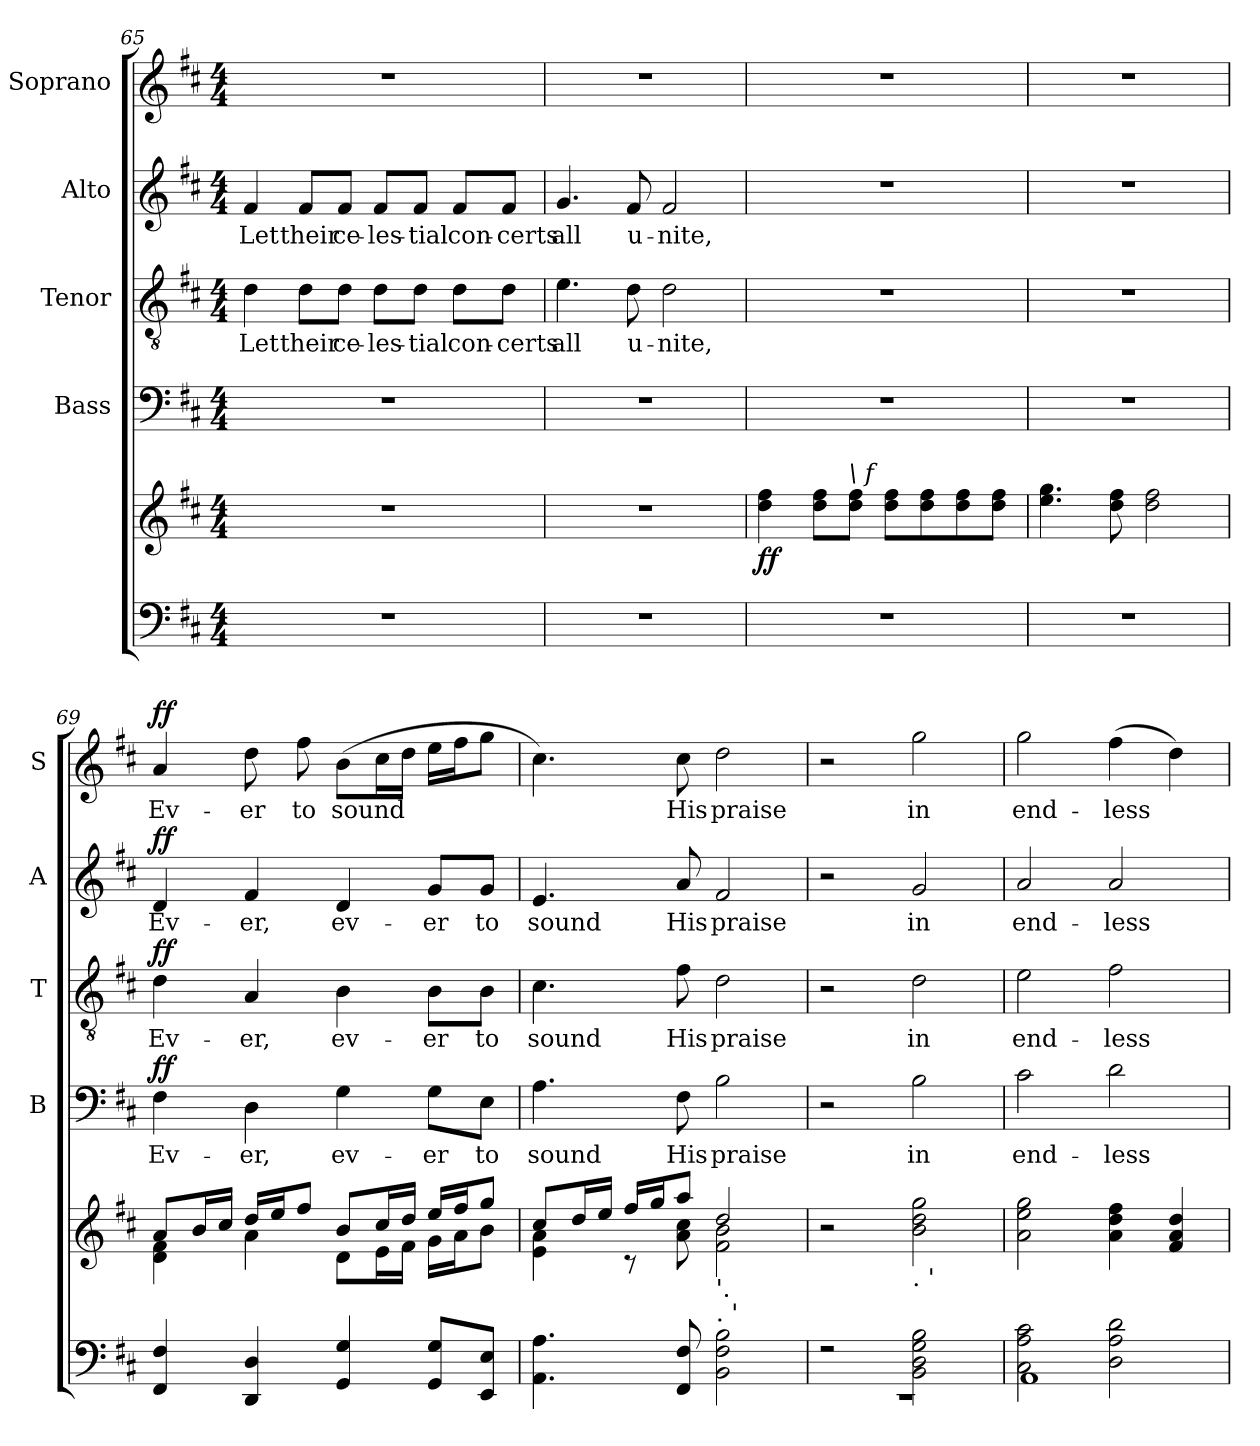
**kern	**kern	**dynam	**kern	**text	**dynam	**kern	**text	**dynam	**kern	**text	**dynam	**kern	**text	**dynam
*part6	*part5	*part5	*part4	*part4	*part4	*part3	*part3	*part3	*part2	*part2	*part2	*part1	*part1	*part1
*staff6	*staff5	*staff5	*staff4	*staff4	*staff4	*staff3	*staff3	*staff3	*staff2	*staff2	*staff2	*staff1	*staff1	*staff1
*	*	*	*I"Bass	*	*	*I"Tenor	*	*	*I"Alto	*	*	*I"Soprano	*	*
*	*	*	*I'B	*	*	*I'T	*	*	*I'A	*	*	*I'S	*	*
!!LO:PB:g=z
*clefF4	*clefG2	*	*clefF4	*	*	*clefGv2	*	*	*clefG2	*	*	*clefG2	*	*
*k[f#c#]	*k[f#c#]	*	*k[f#c#]	*	*	*k[f#c#]	*	*	*k[f#c#]	*	*	*k[f#c#]	*	*
*D:	*D:	*	*D:	*	*	*D:	*	*	*D:	*	*	*D:	*	*
*M4/4	*M4/4	*	*M4/4	*	*	*M4/4	*	*	*M4/4	*	*	*M4/4	*	*
=65	=65	=65	=65	=65	=65	=65	=65	=65	=65	=65	=65	=65	=65	=65
!	!	!	!	!	!	!	!LO:LY:b	!	!	!LO:LY:b	!	!	!	!
1r	1r	.	1r	.	.	4d\	Let	.	4f#/	Let	.	1r	.	.
!	!	!	!	!	!	!	!LO:LY:b	!	!	!LO:LY:b	!	!	!	!
.	.	.	.	.	.	8d\L	their	.	8f#/L	their	.	.	.	.
!	!	!	!	!	!	!	!LO:LY:b	!	!	!LO:LY:b	!	!	!	!
.	.	.	.	.	.	8d\J	ce-	.	8f#/J	ce-	.	.	.	.
!	!	!	!	!	!	!	!LO:LY:b	!	!	!LO:LY:b	!	!	!	!
.	.	.	.	.	.	8d\L	-les-	.	8f#/L	-les-	.	.	.	.
!	!	!	!	!	!	!	!LO:LY:b	!	!	!LO:LY:b	!	!	!	!
.	.	.	.	.	.	8d\J	-tial	.	8f#/J	-tial	.	.	.	.
!	!	!	!	!	!	!	!LO:LY:b	!	!	!LO:LY:b	!	!	!	!
.	.	.	.	.	.	8d\L	con-	.	8f#/L	con-	.	.	.	.
!	!	!	!	!	!	!	!LO:LY:b	!	!	!LO:LY:b	!	!	!	!
.	.	.	.	.	.	8d\J	-certs	.	8f#/J	-certs	.	.	.	.
=66	=66	=66	=66	=66	=66	=66	=66	=66	=66	=66	=66	=66	=66	=66
!	!	!	!	!	!	!	!LO:LY:b	!	!	!LO:LY:b	!	!	!	!
1r	1r	.	1r	.	.	4.e\	all	.	4.g/	all	.	1r	.	.
!	!	!	!	!	!	!	!LO:LY:b	!	!	!LO:LY:b	!	!	!	!
.	.	.	.	.	.	8d\	u-	.	8f#/	u-	.	.	.	.
!	!	!	!	!	!	!	!LO:LY:b	!	!	!LO:LY:b	!	!	!	!
.	.	.	.	.	.	2d\	-nite,	.	2f#/	-nite,	.	.	.	.
=67	=67	=67	=67	=67	=67	=67	=67	=67	=67	=67	=67	=67	=67	=67
*	*^	*	*	*	*	*	*	*	*	*	*	*	*	*
!	!	!	!LO:DY:b	!	!	!	!	!	!	!	!	!	!	!	!
1r	1ryy	4dd\ 4ff#\	ff	1r	.	.	1r	.	.	1r	.	.	1r	.	.
.	.	8dd\ 8ff#\L	.	.	.	.	.	.	.	.	.	.	.	.	.
!	!	!LO:TX:a:i:t=\ f	!	!	!	!	!	!	!	!	!	!	!	!	!
.	.	8dd\ 8ff#\J	.	.	.	.	.	.	.	.	.	.	.	.	.
.	.	8dd\ 8ff#\L	.	.	.	.	.	.	.	.	.	.	.	.	.
.	.	8dd\ 8ff#\	.	.	.	.	.	.	.	.	.	.	.	.	.
.	.	8dd\ 8ff#\	.	.	.	.	.	.	.	.	.	.	.	.	.
.	.	8dd\ 8ff#\J	.	.	.	.	.	.	.	.	.	.	.	.	.
=68	=68	=68	=68	=68	=68	=68	=68	=68	=68	=68	=68	=68	=68	=68	=68
1r	1ryy	4.ee\ 4.gg\	.	1r	.	.	1r	.	.	1r	.	.	1r	.	.
.	.	8dd\ 8ff#\	.	.	.	.	.	.	.	.	.	.	.	.	.
.	.	2dd\ 2ff#\	.	.	.	.	.	.	.	.	.	.	.	.	.
=69	=69	=69	=69	=69	=69	=69	=69	=69	=69	=69	=69	=69	=69	=69	=69
!	!	!	!	!	!LO:LY:b	!LO:DY:b	!	!LO:LY:b	!LO:DY:b	!	!LO:LY:b	!LO:DY:b	!	!LO:LY:b	!LO:DY:b
4FF#/ 4F#/	8a/L	4d\ 4f#\	.	4F#\	Ev-	ff	4d\	Ev-	ff	4d/	Ev-	ff	4a/	Ev-	ff
.	16b/L	.	.	.	.	.	.	.	.	.	.	.	.	.	.
.	16cc#/JJ	.	.	.	.	.	.	.	.	.	.	.	.	.	.
!	!	!	!	!	!LO:LY:b	!	!	!LO:LY:b	!	!	!LO:LY:b	!	!	!LO:LY:b	!
4DD/ 4D/	16dd/LL	4a\	.	4D\	-er,	.	4A/	-er,	.	4f#/	-er,	.	8dd\	-er	.
.	16ee/J	.	.	.	.	.	.	.	.	.	.	.	.	.	.
!	!	!	!	!	!	!	!	!	!	!	!	!	!	!LO:LY:b	!
.	8ff#/J	.	.	.	.	.	.	.	.	.	.	.	8ff#\	to	.
!	!	!	!	!	!LO:LY:b	!	!	!LO:LY:b	!	!	!LO:LY:b	!	!	!LO:LY:b	!
4GG/ 4G/	8b/L	8d\L	.	4G\	ev-	.	4B\	ev-	.	4d/	ev-	.	(>8b\L	sound	.
.	16cc#/L	16e\L	.	.	.	.	.	.	.	.	.	.	16cc#\L	.	.
.	16dd/JJ	16f#\JJ	.	.	.	.	.	.	.	.	.	.	16dd\JJ	.	.
!	!	!	!	!	!LO:LY:b	!	!	!LO:LY:b	!	!	!LO:LY:b	!	!	!	!
8GG/ 8G/L	16ee/LL	16g\LL	.	8G\L	-er	.	8B\L	-er	.	8g/L	-er	.	16ee\LL	.	.
.	16ff#/J	16a\J	.	.	.	.	.	.	.	.	.	.	16ff#\J	.	.
!	!	!	!	!	!LO:LY:b	!	!	!LO:LY:b	!	!	!LO:LY:b	!	!	!	!
8EE/ 8E/J	8gg/J	8b\J	.	8E\J	to	.	8B\J	to	.	8g/J	to	.	8gg\J	.	.
=70	=70	=70	=70	=70	=70	=70	=70	=70	=70	=70	=70	=70	=70	=70	=70
!	!	!	!	!	!LO:LY:b	!	!	!LO:LY:b	!	!	!LO:LY:b	!	!	!	!
4.AA\ 4.A\	8cc#/L	4e\ 4a\	.	4.A\	sound	.	4.c#\	sound	.	4.e/	sound	.	4.cc#\)	.	.
.	16dd/L	.	.	.	.	.	.	.	.	.	.	.	.	.	.
.	16ee/JJ	.	.	.	.	.	.	.	.	.	.	.	.	.	.
.	16ff#/LL	8rc	.	.	.	.	.	.	.	.	.	.	.	.	.
.	16gg/J	.	.	.	.	.	.	.	.	.	.	.	.	.	.
!	!	!	!	!	!LO:LY:b	!	!	!LO:LY:b	!	!	!LO:LY:b	!	!	!LO:LY:b	!
8FF#/ 8F#/	8aa/J	8a\ 8cc#\	.	8F#\	His	.	8f#\	His	.	8a/	His	.	8cc#\	His	.
!	!LO:TX:b:t='.	!	!	!	!	!	!	!	!	!	!	!	!	!	!
!	!LO:TX:b:t=. '	!	!	!	!	!	!	!	!	!	!	!	!	!	!
!	!	!	!	!	!LO:LY:b	!	!	!LO:LY:b	!	!	!LO:LY:b	!	!	!LO:LY:b	!
2BB\ 2F#\ 2B\	2dd/	2f#\ 2b\	.	2B\	praise	.	2d\	praise	.	2f#/	praise	.	2dd\	praise	.
!!LO:LB:g=z
=71	=71	=71	=71	=71	=71	=71	=71	=71	=71	=71	=71	=71	=71	=71	=71
*^	*	*	*	*	*	*	*	*	*	*	*	*	*	*	*
2r	1rEE	2r	2ryy	.	2r	.	.	2r	.	.	2r	.	.	2r	.	.
!	!	!LO:TX:b:t=. '	!	!	!	!	!	!	!	!	!	!	!	!	!	!
!	!	!	!	!	!	!LO:LY:b	!	!	!LO:LY:b	!	!	!LO:LY:b	!	!	!LO:LY:b	!
2BB\ 2D\ 2G\ 2B\	.	2b\ 2dd\ 2gg\	2ryy	.	2B\	in	.	2d\	in	.	2g/	in	.	2gg\	in	.
=72	=72	=72	=72	=72	=72	=72	=72	=72	=72	=72	=72	=72	=72	=72	=72	=72
!	!	!	!	!	!	!LO:LY:b	!	!	!LO:LY:b	!	!	!LO:LY:b	!	!	!LO:LY:b	!
2C#\ 2A\ 2c#\	1AA	2a\ 2ee\ 2gg\	2ryy	.	2c#\	end-	.	2e\	end-	.	2a/	end-	.	2gg\	end-	.
!	!	!	!	!	!	!LO:LY:b	!	!	!LO:LY:b	!	!	!LO:LY:b	!	!	!LO:LY:b	!
2D\ 2A\ 2d\	.	4a\ 4dd\ 4ff#\	2ryy	.	2d\	-less	.	2f#\	-less	.	2a/	-less	.	(>4ff#\	-less	.
.	.	4f#/ 4a/ 4dd/	.	.	.	.	.	.	.	.	.	.	.	4dd\)	.	.
*v	*v	*	*	*	*	*	*	*	*	*	*	*	*	*	*	*
*	*v	*v	*	*	*	*	*	*	*	*	*	*	*	*	*
=	=	=	=	=	=	=	=	=	=	=	=	=	=	=
*-	*-	*-	*-	*-	*-	*-	*-	*-	*-	*-	*-	*-	*-	*-
